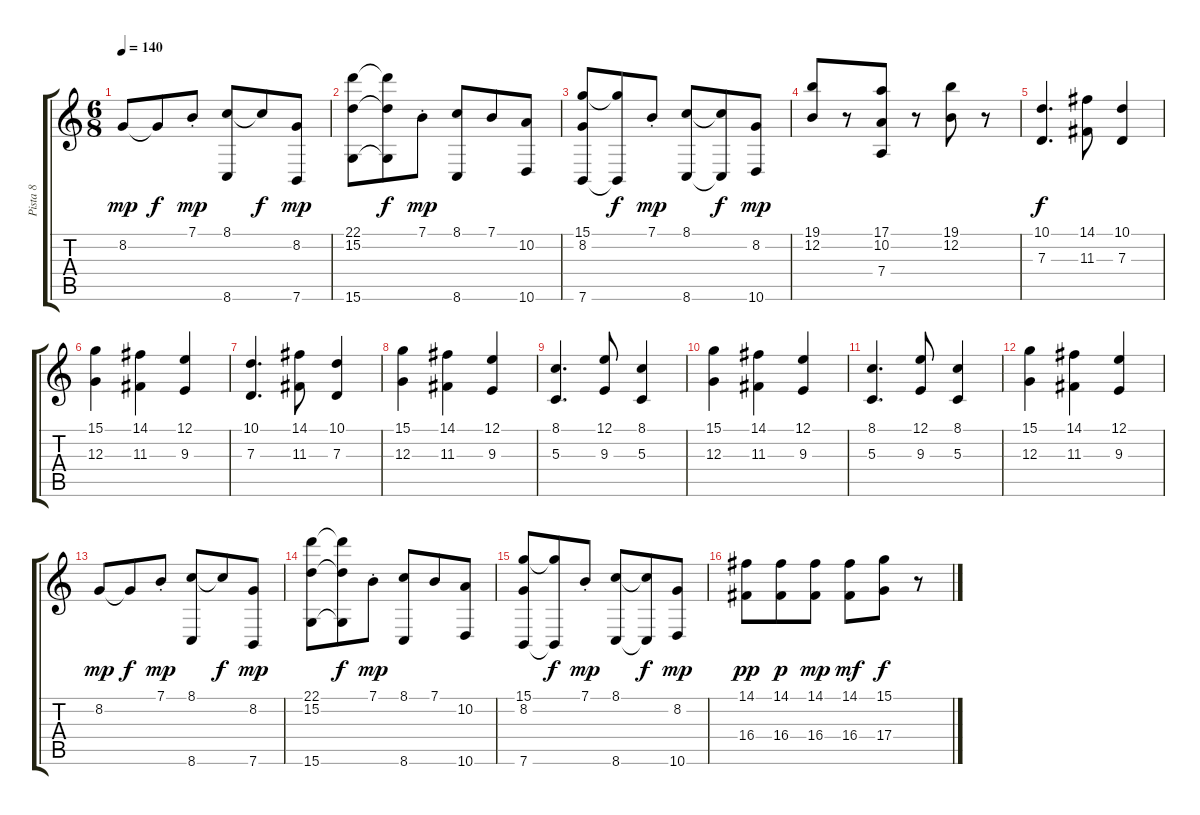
\track ("Pista 8" "Pista 8") {instrument tremolostrings}
\staff {score tabs}
\tuning (E4 B3 G3 D3 A2 E2) {hide}
\ts (6 8)
\tempo 140
\clef g2
\ks c
8.2.8{dy mp volume 16} 8.2{t}.8{dy f} 7.1{st}.8{dy mp} (8.1 8.6).8 8.1{t}.8{dy f} (8.2 7.6).8{dy mp} |
(22.1 15.2 15.6).8 (22.1{t} 15.2{t} 15.6{t}).8{dy f} 7.1{st}.8{dy mp} (8.1 8.6).8 7.1.8 (10.2 10.6).8 |
(15.1 8.2 7.6).8 (15.1{t} 7.6{t}).8{dy f} 7.1{st}.8{dy mp} (8.1 8.6).8 (8.1{t} 8.6{t}).8{dy f} (8.2 10.6).8{dy mp} |
(19.1 12.2).8 r.8 (17.1 10.2 7.4).8 r.8 (19.1 12.2).8 r.8 |
(10.1 7.3).4{d dy f volume 10} (14.1 11.3).8 (10.1 7.3).4 |
(15.1 12.3).4 (14.1 11.3).4 (12.1 9.3).4 |
(10.1 7.3).4{d} (14.1 11.3).8 (10.1 7.3).4 |
(15.1 12.3).4 (14.1 11.3).4 (12.1 9.3).4 |
(8.1 5.3).4{d volume 10} (12.1 9.3).8 (8.1 5.3).4 |
(15.1 12.3).4 (14.1 11.3).4 (12.1 9.3).4 |
(8.1 5.3).4{d} (12.1 9.3).8 (8.1 5.3).4 |
(15.1 12.3).4 (14.1 11.3).4 (12.1 9.3).4 |
8.2.8{dy mp volume 16} 8.2{t}.8{dy f} 7.1{st}.8{dy mp} (8.1 8.6).8 8.1{t}.8{dy f} (8.2 7.6).8{dy mp} |
(22.1 15.2 15.6).8 (22.1{t} 15.2{t} 15.6{t}).8{dy f} 7.1{st}.8{dy mp} (8.1 8.6).8 7.1.8 (10.2 10.6).8 |
(15.1 8.2 7.6).8 (15.1{t} 7.6{t}).8{dy f} 7.1{st}.8{dy mp} (8.1 8.6).8 (8.1{t} 8.6{t}).8{dy f} (8.2 10.6).8{dy mp} |
(14.1 16.4).8{dy pp} (14.1 16.4).8{dy p} (14.1 16.4).8{dy mp} (14.1 16.4).8{dy mf} (15.1 17.4).8{dy f} r.8
